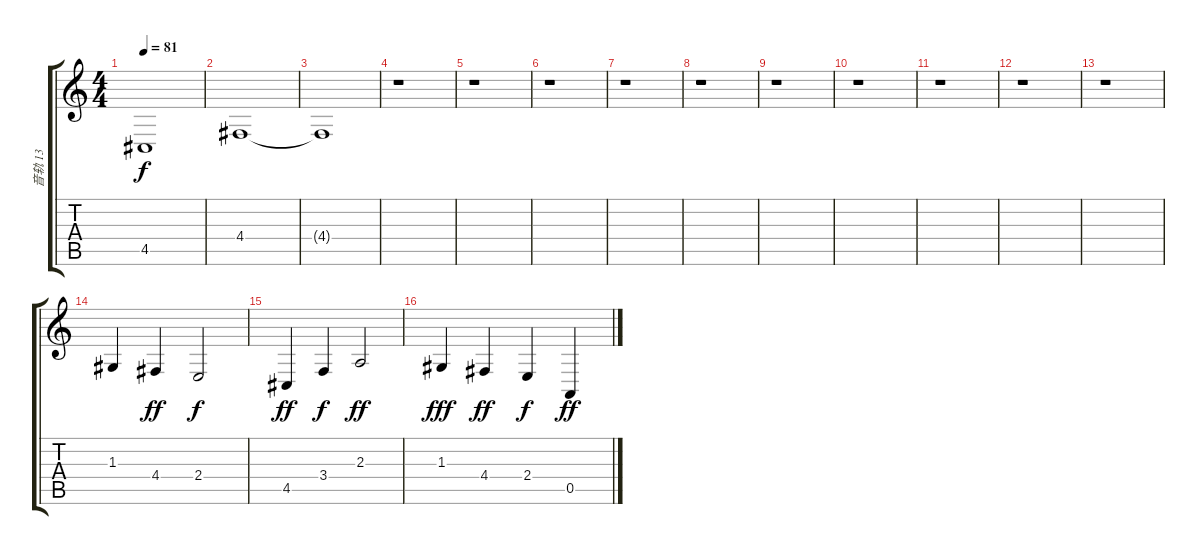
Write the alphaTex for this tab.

\track ("音轨 13" "音轨 13") {instrument stringensemble1}
\staff {score tabs}
\tuning (E4 B3 G3 D3 A2 E2) {hide}
\ts (4 4)
\tempo 81
\clef g2
\ks c
4.5.1{dy f} |
4.4.1 |
4.4{t}.1 |
r.1 |
r.1 |
r.1 |
r.1 |
r.1 |
r.1 |
r.1 |
r.1 |
r.1 |
r.1 |
1.3.4 4.4.4{dy ff} 2.4.2{dy f} |
4.5.4{dy ff} 3.4.4{dy f} 2.3.2{dy ff} |
1.3.4{dy fff} 4.4.4{dy ff} 2.4.4{dy f} 0.5.4{dy ff}
